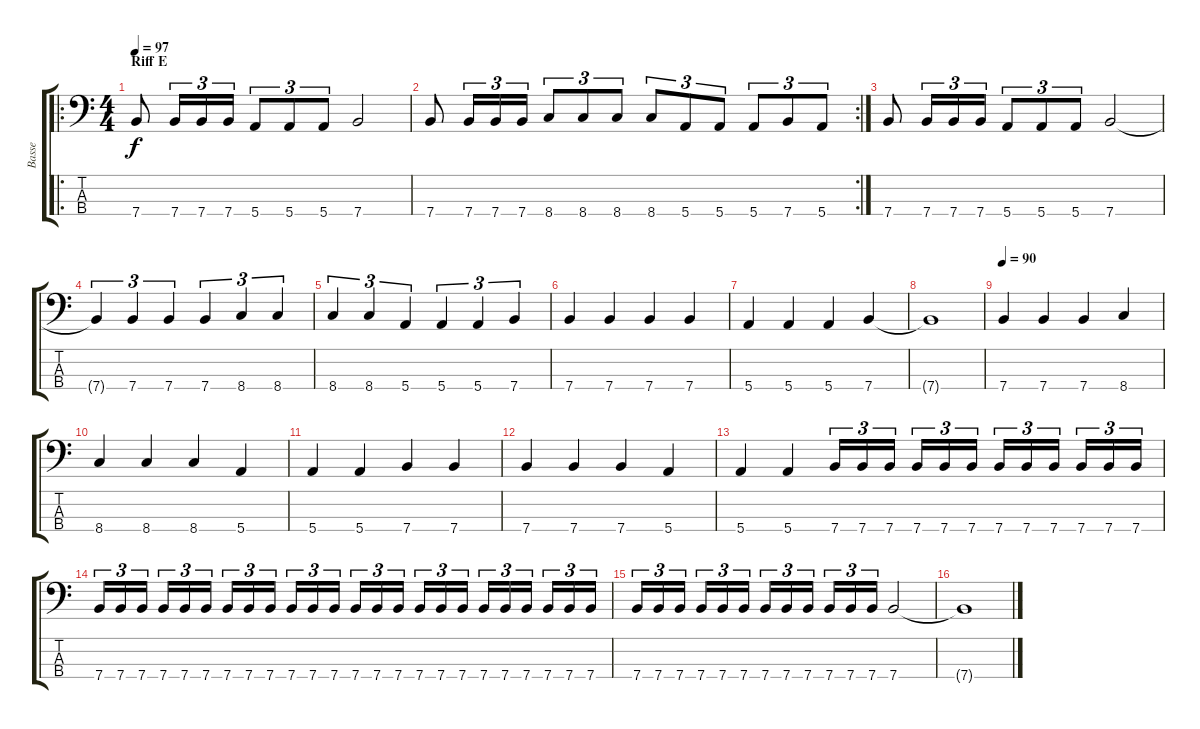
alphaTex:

\track ("Basse" "Basse") {instrument electricbassfinger}
\staff {score tabs}
\tuning (G2 D2 A1 E1) {hide}
\ro
\ts (4 4)
\section ("" "Riff E")
\tempo 97
\clef f4
\ks c
7.4.8{dy f} 7.4.16{tu (3 2)} 7.4.16{tu (3 2)} 7.4.16{tu (3 2)} 5.4.8{tu (3 2)} 5.4.8{tu (3 2)} 5.4.8{tu (3 2)} 7.4.2 |
\rc 2
7.4.8 7.4.16{tu (3 2)} 7.4.16{tu (3 2)} 7.4.16{tu (3 2)} 8.4.8{tu (3 2)} 8.4.8{tu (3 2)} 8.4.8{tu (3 2)} 8.4.8{tu (3 2)} 5.4.8{tu (3 2)} 5.4.8{tu (3 2)} 5.4.8{tu (3 2)} 7.4.8{tu (3 2)} 5.4.8{tu (3 2)} |
7.4.8 7.4.16{tu (3 2)} 7.4.16{tu (3 2)} 7.4.16{tu (3 2)} 5.4.8{tu (3 2)} 5.4.8{tu (3 2)} 5.4.8{tu (3 2)} 7.4.2 |
7.4{t}.4{tu (3 2)} 7.4.4{tu (3 2)} 7.4.4{tu (3 2)} 7.4.4{tu (3 2)} 8.4.4{tu (3 2)} 8.4.4{tu (3 2)} |
8.4.4{tu (3 2)} 8.4.4{tu (3 2)} 5.4.4{tu (3 2)} 5.4.4{tu (3 2)} 5.4.4{tu (3 2)} 7.4.4{tu (3 2)} |
7.4.4 7.4.4 7.4.4 7.4.4 |
5.4.4 5.4.4 5.4.4 7.4.4 |
7.4{t}.1 |
\tempo 90
7.4.4 7.4.4 7.4.4 8.4.4 |
8.4.4 8.4.4 8.4.4 5.4.4 |
5.4.4 5.4.4 7.4.4 7.4.4 |
7.4.4 7.4.4 7.4.4 5.4.4 |
5.4.4 5.4.4 7.4.16{tu (3 2)} 7.4.16{tu (3 2)} 7.4.16{tu (3 2) beam splitsecondary} 7.4.16{tu (3 2)} 7.4.16{tu (3 2)} 7.4.16{tu (3 2)} 7.4.16{tu (3 2)} 7.4.16{tu (3 2)} 7.4.16{tu (3 2) beam splitsecondary} 7.4.16{tu (3 2)} 7.4.16{tu (3 2)} 7.4.16{tu (3 2)} |
7.4.16{tu (3 2)} 7.4.16{tu (3 2)} 7.4.16{tu (3 2) beam splitsecondary} 7.4.16{tu (3 2)} 7.4.16{tu (3 2)} 7.4.16{tu (3 2)} 7.4.16{tu (3 2)} 7.4.16{tu (3 2)} 7.4.16{tu (3 2) beam splitsecondary} 7.4.16{tu (3 2)} 7.4.16{tu (3 2)} 7.4.16{tu (3 2)} 7.4.16{tu (3 2)} 7.4.16{tu (3 2)} 7.4.16{tu (3 2) beam splitsecondary} 7.4.16{tu (3 2)} 7.4.16{tu (3 2)} 7.4.16{tu (3 2)} 7.4.16{tu (3 2)} 7.4.16{tu (3 2)} 7.4.16{tu (3 2) beam splitsecondary} 7.4.16{tu (3 2)} 7.4.16{tu (3 2)} 7.4.16{tu (3 2)} |
7.4.16{tu (3 2)} 7.4.16{tu (3 2)} 7.4.16{tu (3 2) beam splitsecondary} 7.4.16{tu (3 2)} 7.4.16{tu (3 2)} 7.4.16{tu (3 2)} 7.4.16{tu (3 2)} 7.4.16{tu (3 2)} 7.4.16{tu (3 2) beam splitsecondary} 7.4.16{tu (3 2)} 7.4.16{tu (3 2)} 7.4.16{tu (3 2)} 7.4.2 |
7.4{t}.1
